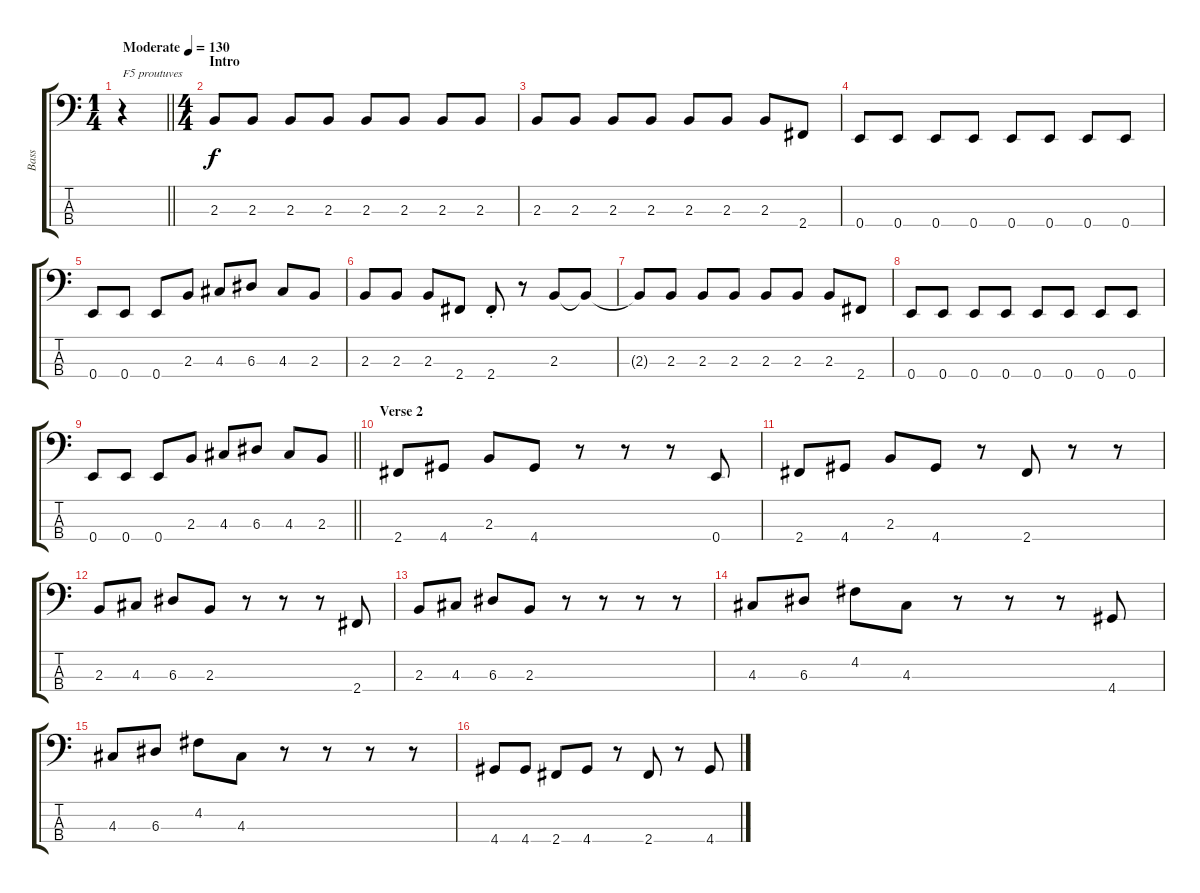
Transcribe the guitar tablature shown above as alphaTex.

\track ("Bass" "Bass") {instrument electricbassfinger}
\staff {score tabs}
\tuning (G2 D2 A1 E1) {hide}
\ts (1 4)
\tempo (130 "Moderate")
\clef f4
\barLineRight lightlight
\ks c
r.4{txt "F5 proutuves" dy f instrument electricbassfinger} |
\ts (4 4)
\section ("" "Intro")
2.3.8 2.3.8 2.3.8 2.3.8 2.3.8 2.3.8 2.3.8 2.3.8 |
2.3.8 2.3.8 2.3.8 2.3.8 2.3.8 2.3.8 2.3.8 2.4.8 |
0.4.8 0.4.8 0.4.8 0.4.8 0.4.8 0.4.8 0.4.8 0.4.8 |
0.4.8 0.4.8 0.4.8 2.3.8 4.3.8 6.3.8 4.3.8 2.3.8 |
2.3.8 2.3.8 2.3.8 2.4.8 2.4{st}.8 r.8 2.3.8 2.3{t}.8 |
2.3{t}.8 2.3.8 2.3.8 2.3.8 2.3.8 2.3.8 2.3.8 2.4.8 |
0.4.8 0.4.8 0.4.8 0.4.8 0.4.8 0.4.8 0.4.8 0.4.8 |
\barLineRight lightlight
0.4.8 0.4.8 0.4.8 2.3.8 4.3.8 6.3.8 4.3.8 2.3.8 |
\section ("" "Verse 2")
2.4.8 4.4.8 2.3.8 4.4.8 r.8 r.8 r.8 0.4.8 |
2.4.8 4.4.8 2.3.8 4.4.8 r.8 2.4.8 r.8 r.8 |
2.3.8 4.3.8 6.3.8 2.3.8 r.8 r.8 r.8 2.4.8 |
2.3.8 4.3.8 6.3.8 2.3.8 r.8 r.8 r.8 r.8 |
4.3.8 6.3.8 4.2.8 4.3.8 r.8 r.8 r.8 4.4.8 |
4.3.8 6.3.8 4.2.8 4.3.8 r.8 r.8 r.8 r.8 |
4.4.8 4.4.8 2.4.8 4.4.8 r.8 2.4.8 r.8 4.4.8
